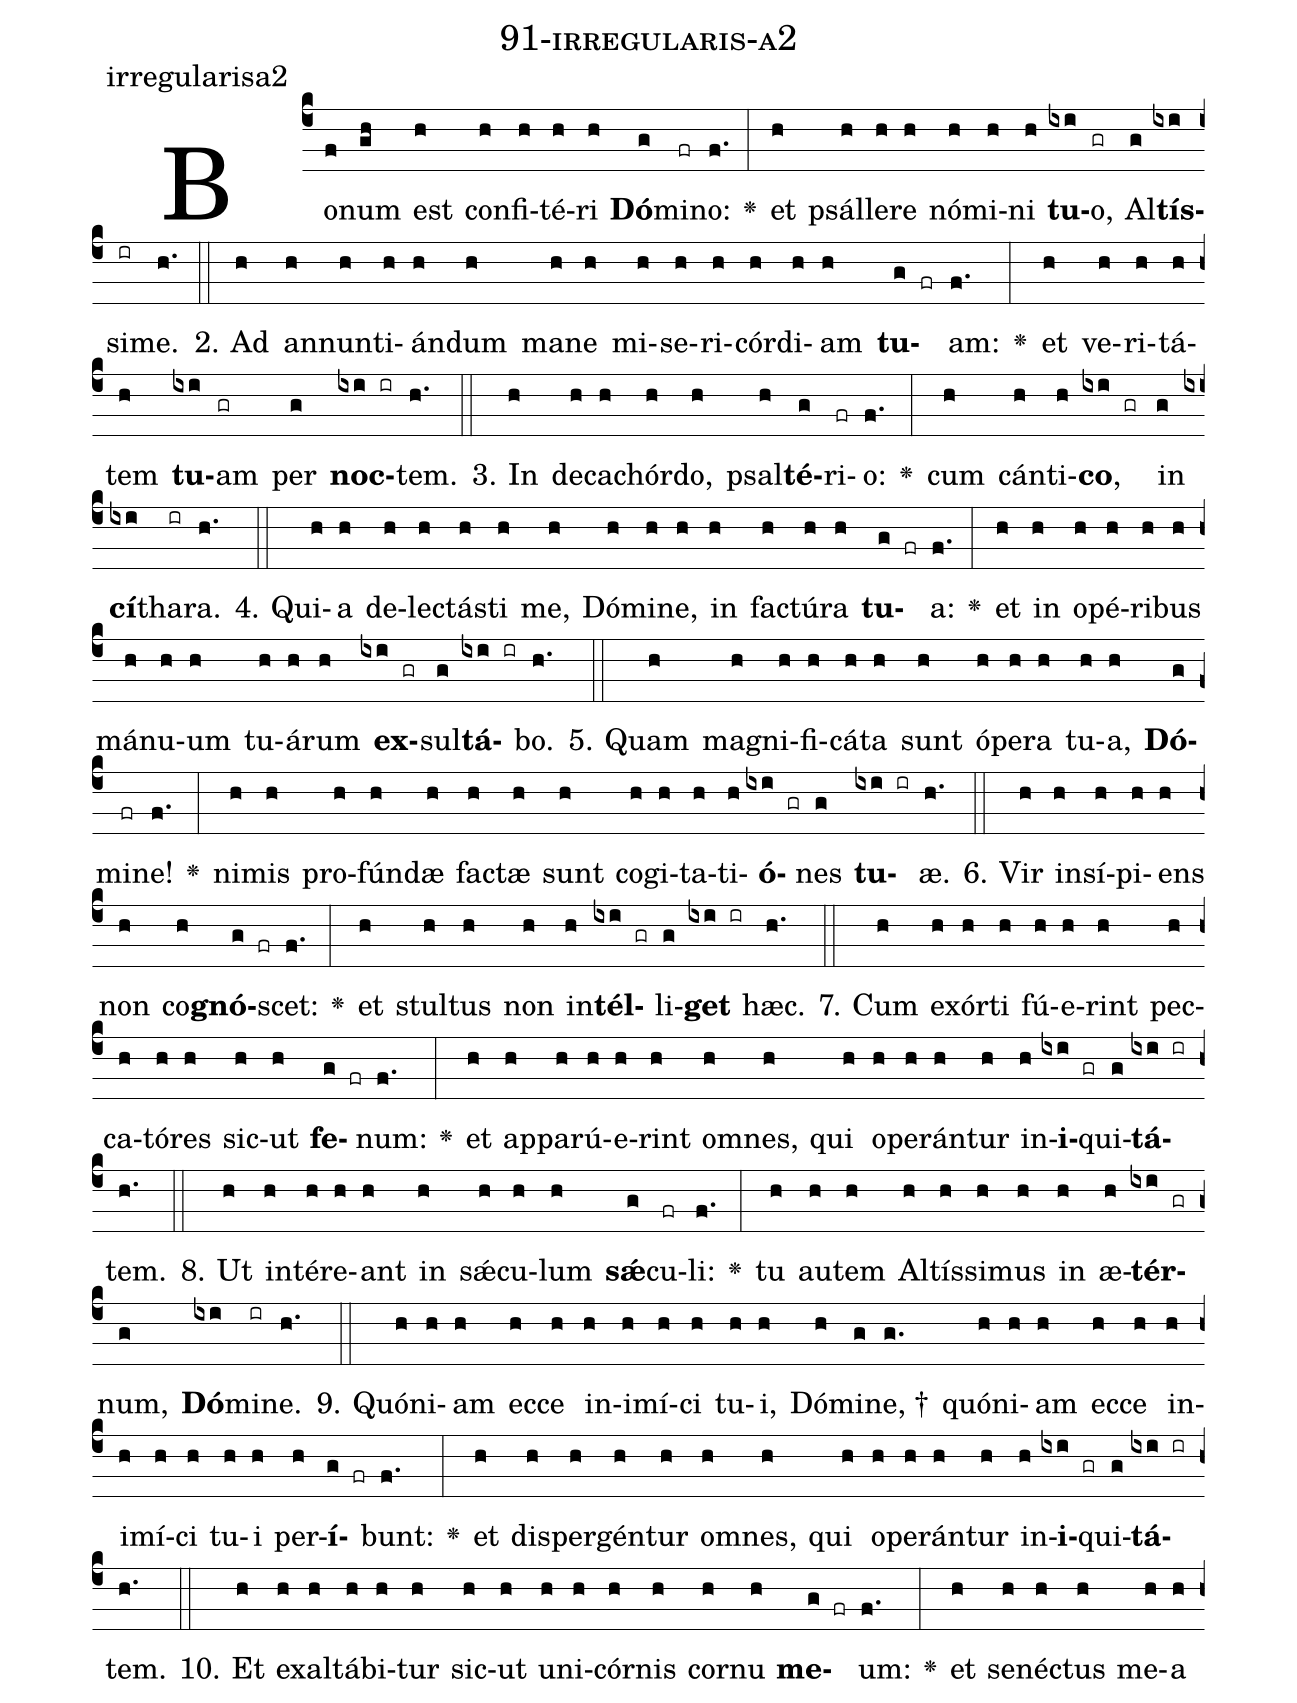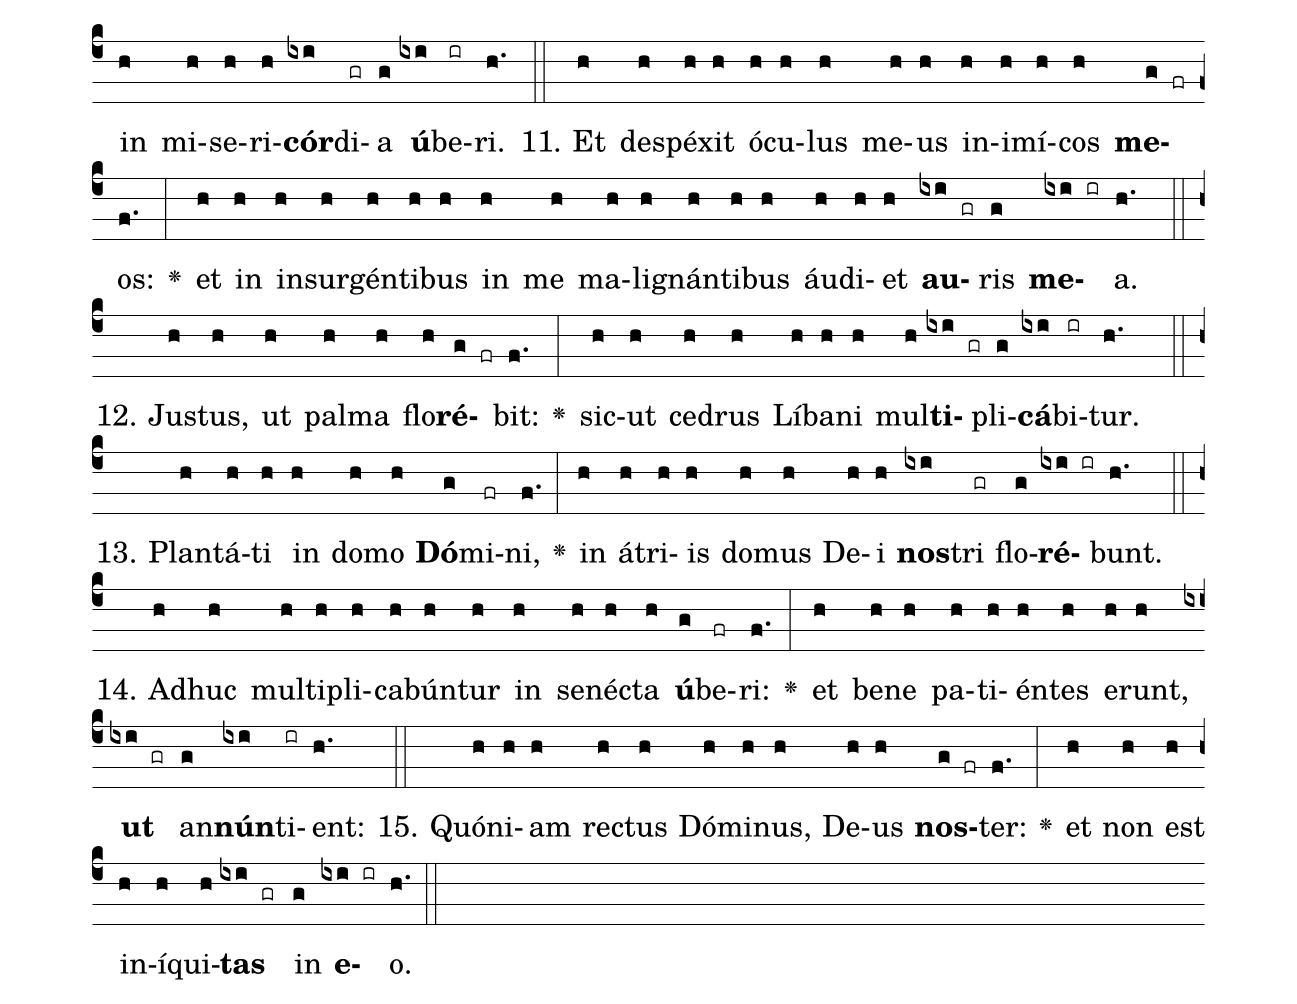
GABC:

name: 91-irregularis-a2;
annotation: irregularisa2;
%%
(c4)Bo(f)num(gh) est(h) con(h)fi(h)té(h)ri(h) <b>Dó</b>(g)mi(fr)no:(f.) <v>\greheightstar</v>(:) et(h) psál(h)le(h)re(h) nó(h)mi(h)ni(h) <b>tu</b>(ixi)o,(gr) Al(g)<b>tís</b>(ixi)si(ir)me.(h.) (::)
2. Ad(h) an(h)nun(h)ti(h)án(h)dum(h) ma(h)ne(h) mi(h)se(h)ri(h)cór(h)di(h)am(h) <b>tu</b>(g fr)am:(f.) <v>\greheightstar</v>(:) et(h) ve(h)ri(h)tá(h)tem(h) <b>tu</b>(ixi)am(gr) per(g) <b>noc</b>(ixi ir)tem.(h.) (::)
3. In(h) de(h)ca(h)chór(h)do,(h) psal(h)<b>té</b>(g)ri(fr)o:(f.) <v>\greheightstar</v>(:) cum(h) cán(h)ti(h)<b>co</b>,(ixi gr) in(g) <b>cí</b>(ixi)tha(ir)ra.(h.) (::)
4. Qui(h)a(h) de(h)lec(h)tás(h)ti(h) me,(h) Dó(h)mi(h)ne,(h) in(h) fac(h)tú(h)ra(h) <b>tu</b>(g fr)a:(f.) <v>\greheightstar</v>(:) et(h) in(h) o(h)pé(h)ri(h)bus(h) má(h)nu(h)um(h) tu(h)á(h)rum(h) <b>ex</b>(ixi gr)sul(g)<b>tá</b>(ixi ir)bo.(h.) (::)
5. Quam(h) ma(h)gni(h)fi(h)cá(h)ta(h) sunt(h) ó(h)pe(h)ra(h) tu(h)a,(h) <b>Dó</b>(g)mi(fr)ne!(f.) <v>\greheightstar</v>(:) ni(h)mis(h) pro(h)fún(h)dæ(h) fac(h)tæ(h) sunt(h) co(h)gi(h)ta(h)ti(h)<b>ó</b>(ixi gr)nes(g) <b>tu</b>(ixi ir)æ.(h.) (::)
6. Vir(h) in(h)sí(h)pi(h)ens(h) non(h) co(h)<b>gnó</b>(g fr)scet:(f.) <v>\greheightstar</v>(:) et(h) stul(h)tus(h) non(h) in(h)<b>tél</b>(ixi gr)li(g)<b>get</b>(ixi ir) hæc.(h.) (::)
7. Cum(h) ex(h)ór(h)ti(h) fú(h)e(h)rint(h) pec(h)ca(h)tó(h)res(h) sic(h)ut(h) <b>fe</b>(g fr)num:(f.) <v>\greheightstar</v>(:) et(h) ap(h)pa(h)rú(h)e(h)rint(h) om(h)nes,(h) qui(h) o(h)pe(h)rán(h)tur(h) in(h)<b>i</b>(ixi gr)qui(g)<b>tá</b>(ixi ir)tem.(h.) (::)
8. Ut(h) in(h)tér(h)e(h)ant(h) in(h) sǽ(h)cu(h)lum(h) <b>sǽ</b>(g)cu(fr)li:(f.) <v>\greheightstar</v>(:) tu(h) au(h)tem(h) Al(h)tís(h)si(h)mus(h) in(h) æ(h)<b>tér</b>(ixi gr)num,(g) <b>Dó</b>(ixi)mi(ir)ne.(h.) (::)
9. Quón(h)i(h)am(h) ec(h)ce(h) in(h)i(h)mí(h)ci(h) tu(h)i,(h) Dó(h)mi(g)ne, †(g.) quón(h)i(h)am(h) ec(h)ce(h) in(h)i(h)mí(h)ci(h) tu(h)i(h) per(h)<b>í</b>(g fr)bunt:(f.) <v>\greheightstar</v>(:) et(h) di(h)sper(h)gén(h)tur(h) om(h)nes,(h) qui(h) o(h)pe(h)rán(h)tur(h) in(h)<b>i</b>(ixi gr)qui(g)<b>tá</b>(ixi ir)tem.(h.) (::)
10. Et(h) ex(h)al(h)tá(h)bi(h)tur(h) sic(h)ut(h) u(h)ni(h)cór(h)nis(h) cor(h)nu(h) <b>me</b>(g fr)um:(f.) <v>\greheightstar</v>(:) et(h) se(h)néc(h)tus(h) me(h)a(h) in(h) mi(h)se(h)ri(h)<b>cór</b>(ixi)di(gr)a(g) <b>ú</b>(ixi)be(ir)ri.(h.) (::)
11. Et(h) de(h)spé(h)xit(h) ó(h)cu(h)lus(h) me(h)us(h) in(h)i(h)mí(h)cos(h) <b>me</b>(g fr)os:(f.) <v>\greheightstar</v>(:) et(h) in(h) in(h)sur(h)gén(h)ti(h)bus(h) in(h) me(h) ma(h)li(h)gnán(h)ti(h)bus(h) áu(h)di(h)et(h) <b>au</b>(ixi gr)ris(g) <b>me</b>(ixi ir)a.(h.) (::)
12. Jus(h)tus,(h) ut(h) pal(h)ma(h) flo(h)<b>ré</b>(g fr)bit:(f.) <v>\greheightstar</v>(:) sic(h)ut(h) ce(h)drus(h) Lí(h)ba(h)ni(h) mul(h)<b>ti</b>(ixi gr)pli(g)<b>cá</b>(ixi)bi(ir)tur.(h.) (::)
13. Plan(h)tá(h)ti(h) in(h) do(h)mo(h) <b>Dó</b>(g)mi(fr)ni,(f.) <v>\greheightstar</v>(:) in(h) á(h)tri(h)is(h) do(h)mus(h) De(h)i(h) <b>nos</b>(ixi)tri(gr) flo(g)<b>ré</b>(ixi ir)bunt.(h.) (::)
14. Ad(h)huc(h) mul(h)ti(h)pli(h)ca(h)bún(h)tur(h) in(h) se(h)néc(h)ta(h) <b>ú</b>(g)be(fr)ri:(f.) <v>\greheightstar</v>(:) et(h) be(h)ne(h) pa(h)ti(h)én(h)tes(h) e(h)runt,(h) <b>ut</b>(ixi gr) an(g)<b>nún</b>(ixi)ti(ir)ent:(h.) (::)
15. Quón(h)i(h)am(h) rec(h)tus(h) Dó(h)mi(h)nus,(h) De(h)us(h) <b>nos</b>(g fr)ter:(f.) <v>\greheightstar</v>(:) et(h) non(h) est(h) in(h)í(h)qui(h)<b>tas</b>(ixi gr) in(g) <b>e</b>(ixi ir)o.(h.) (::)
